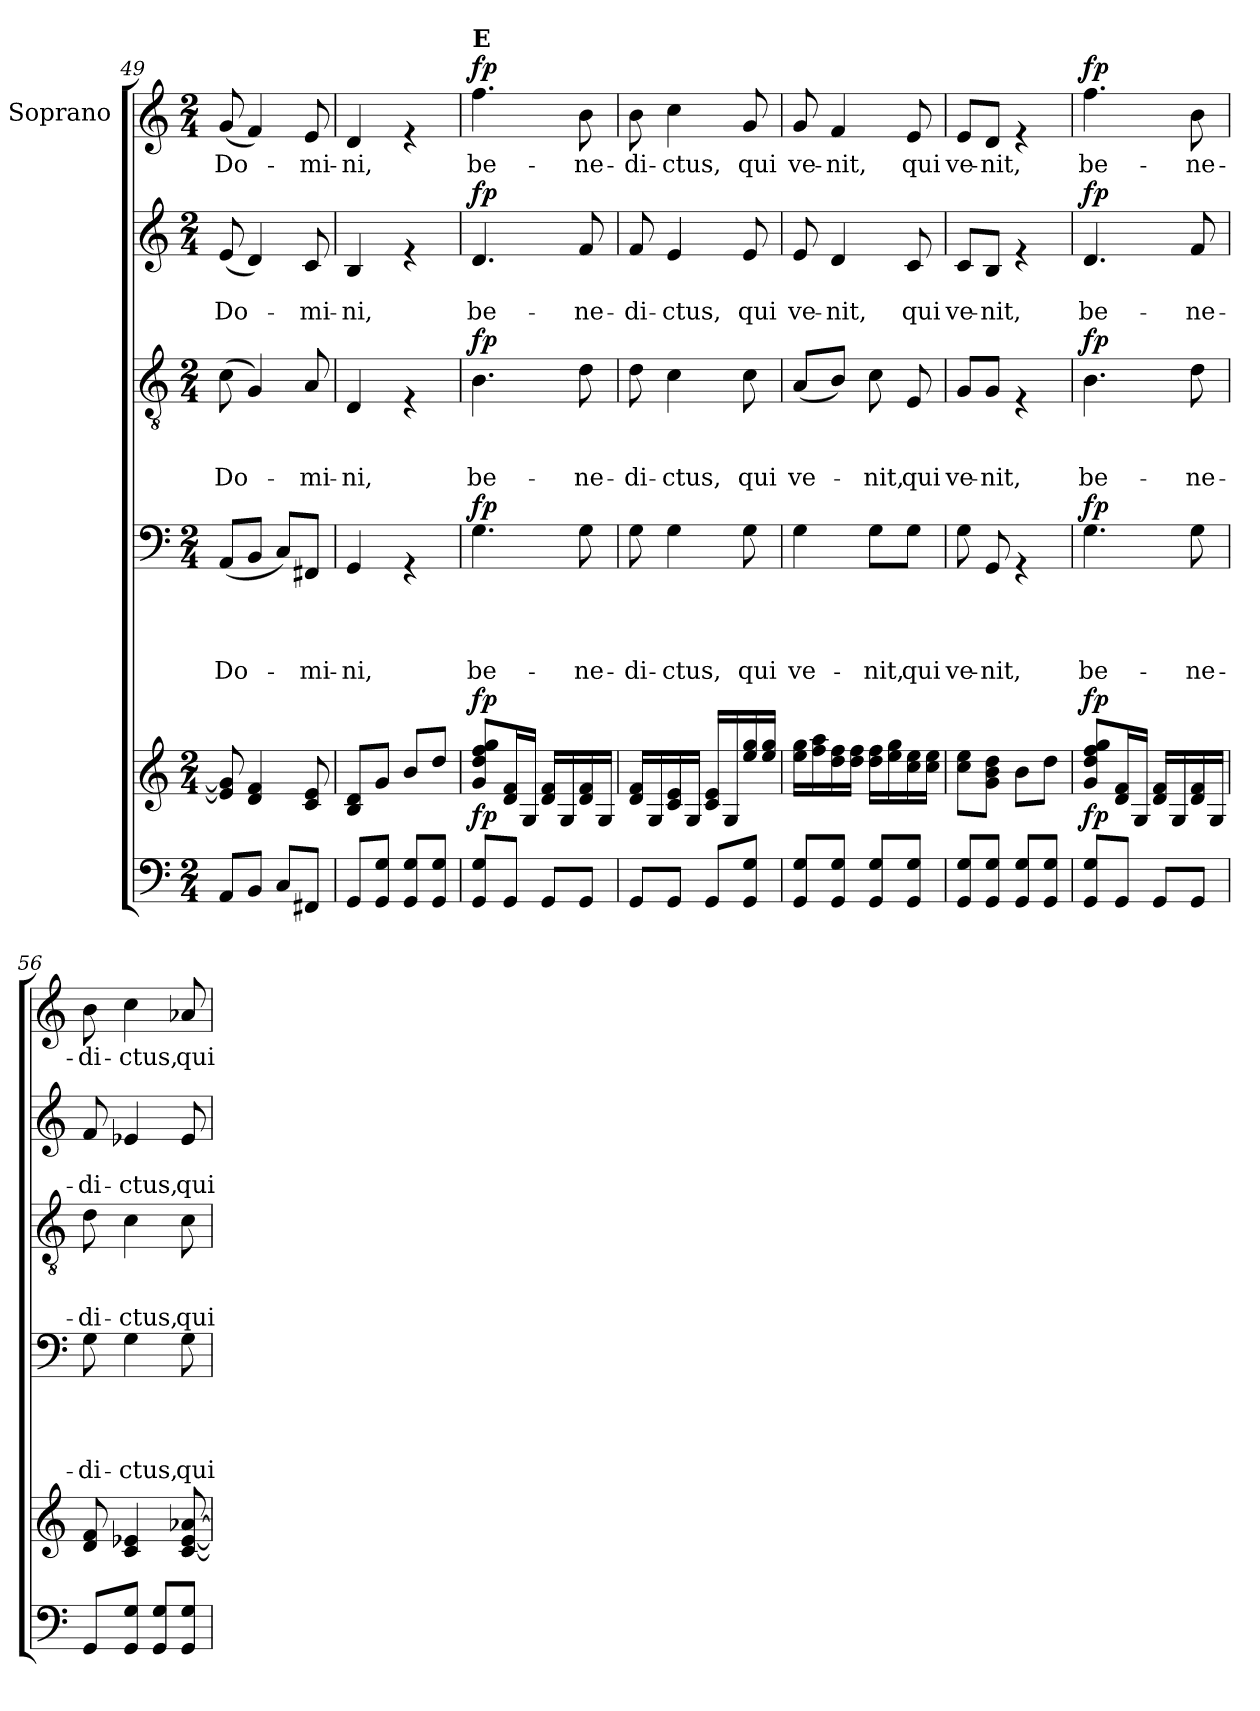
**kern	**dynam	**kern	**dynam	**kern	**text	**text	**text	**text	**dynam	**kern	**text	**text	**text	**dynam	**kern	**text	**text	**dynam	**kern	**text	**dynam
*part6	*part6	*part5	*part5	*part4	*part4	*part4	*part4	*part4	*part4	*part3	*part3	*part3	*part3	*part3	*part2	*part2	*part2	*part2	*part1	*part1	*part1
*staff6	*staff6	*staff5	*staff5	*staff4	*staff4	*staff4	*staff4	*staff4	*staff4	*staff3	*staff3	*staff3	*staff3	*staff3	*staff2	*staff2	*staff2	*staff2	*staff1	*staff1	*staff1
*	*	*	*	*	*	*	*	*	*	*	*	*	*	*	*	*	*	*	*I"Soprano	*	*
*clefF4	*	*clefG2	*	*clefF4	*	*	*	*	*	*clefGv2	*	*	*	*	*clefG2	*	*	*	*clefG2	*	*
*k[]	*	*k[]	*	*k[]	*	*	*	*	*	*k[]	*	*	*	*	*k[]	*	*	*	*k[]	*	*
*C:	*	*C:	*	*C:	*	*	*	*	*	*C:	*	*	*	*	*C:	*	*	*	*C:	*	*
*M2/4	*	*M2/4	*	*M2/4	*	*	*	*	*	*M2/4	*	*	*	*	*M2/4	*	*	*	*M2/4	*	*
=49	=49	=49	=49	=49	=49	=49	=49	=49	=49	=49	=49	=49	=49	=49	=49	=49	=49	=49	=49	=49	=49
!	!	!	!	!	!	!	!	!LO:LY:b	!	!	!	!	!LO:LY:b	!	!	!	!LO:LY:b	!	!	!LO:LY:b	!
8AA/L	.	8e/] 8g/]	.	(<8AA/L	.	.	.	Do-	.	(>8c\	.	.	Do-	.	(<8e/	.	Do-	.	(<8g/	Do-	.
8BB/J	.	4d/ 4f/	.	8BB/J	.	.	.	.	.	4G/)	.	.	.	.	4d/)	.	.	.	4f/)	.	.
8C/L	.	.	.	8C/L)	.	.	.	.	.	.	.	.	.	.	.	.	.	.	.	.	.
!	!	!	!	!	!	!	!	!LO:LY:b	!	!	!	!	!LO:LY:b	!	!	!	!LO:LY:b	!	!	!LO:LY:b	!
8FF#X/J	.	8c/ 8e/	.	8FF#X/J	.	.	.	-mi-	.	8A/	.	.	-mi-	.	8c/	.	-mi-	.	8e/	-mi-	.
!!LO:LB:g=z
=50	=50	=50	=50	=50	=50	=50	=50	=50	=50	=50	=50	=50	=50	=50	=50	=50	=50	=50	=50	=50	=50
!	!	!	!	!	!	!	!	!LO:LY:b	!	!	!	!	!LO:LY:b	!	!	!	!LO:LY:b	!	!	!LO:LY:b	!
8GG/L	.	8B/ 8d/L	.	4GG/	.	.	.	-ni,	.	4D/	.	.	-ni,	.	4B/	.	-ni,	.	4d/	-ni,	.
8GG/ 8G/J	.	8g/J	.	.	.	.	.	.	.	.	.	.	.	.	.	.	.	.	.	.	.
8GG/ 8G/L	.	8b/L	.	4rGG	.	.	.	.	.	4rE	.	.	.	.	4re	.	.	.	4re	.	.
8GG/ 8G/J	.	8dd/J	.	.	.	.	.	.	.	.	.	.	.	.	.	.	.	.	.	.	.
=51	=51	=51	=51	=51	=51	=51	=51	=51	=51	=51	=51	=51	=51	=51	=51	=51	=51	=51	=51	=51	=51
!	!	!	!	!	!	!	!	!	!	!	!	!	!	!	!	!	!	!	!LO:TX:a:B:t=E	!	!
!	!LO:DY:a	!	!LO:DY:a	!	!	!	!	!LO:LY:b	!LO:DY:a	!	!	!	!LO:LY:b	!LO:DY:a	!	!	!LO:LY:b	!LO:DY:a	!	!LO:LY:b	!LO:DY:a
8GG/ 8G/L	fp	8g/ 8dd/ 8ff/ 8gg/L	fp	4.G\	.	.	.	be-	fp	4.B\	.	.	be-	fp	4.d/	.	be-	fp	4.ff\	be-	fp
8GG/J	.	16d/ 16f/L	.	.	.	.	.	.	.	.	.	.	.	.	.	.	.	.	.	.	.
.	.	16G/JJ	.	.	.	.	.	.	.	.	.	.	.	.	.	.	.	.	.	.	.
8GG/L	.	16d/ 16f/LL	.	.	.	.	.	.	.	.	.	.	.	.	.	.	.	.	.	.	.
.	.	16G/	.	.	.	.	.	.	.	.	.	.	.	.	.	.	.	.	.	.	.
!	!	!	!	!	!	!	!	!LO:LY:b	!	!	!	!	!LO:LY:b	!	!	!	!LO:LY:b	!	!	!LO:LY:b	!
8GG/J	.	16d/ 16f/	.	8G\	.	.	.	-ne-	.	8d\	.	.	-ne-	.	8f/	.	-ne-	.	8b\	-ne-	.
.	.	16G/JJ	.	.	.	.	.	.	.	.	.	.	.	.	.	.	.	.	.	.	.
=52	=52	=52	=52	=52	=52	=52	=52	=52	=52	=52	=52	=52	=52	=52	=52	=52	=52	=52	=52	=52	=52
!	!	!	!	!	!	!	!	!LO:LY:b	!	!	!	!	!LO:LY:b	!	!	!	!LO:LY:b	!	!	!LO:LY:b	!
8GG/L	.	16d/ 16f/LL	.	8G\	.	.	.	-di-	.	8d\	.	.	-di-	.	8f/	.	-di-	.	8b\	-di-	.
.	.	16G/	.	.	.	.	.	.	.	.	.	.	.	.	.	.	.	.	.	.	.
!	!	!	!	!	!	!	!	!LO:LY:b	!	!	!	!	!LO:LY:b	!	!	!	!LO:LY:b	!	!	!LO:LY:b	!
8GG/J	.	16c/ 16e/	.	4G\	.	.	.	-ctus,	.	4c\	.	.	-ctus,	.	4e/	.	-ctus,	.	4cc\	-ctus,	.
.	.	16G/JJ	.	.	.	.	.	.	.	.	.	.	.	.	.	.	.	.	.	.	.
8GG/L	.	16c/ 16e/LL	.	.	.	.	.	.	.	.	.	.	.	.	.	.	.	.	.	.	.
.	.	16G/	.	.	.	.	.	.	.	.	.	.	.	.	.	.	.	.	.	.	.
!	!	!	!	!	!	!	!	!LO:LY:b	!	!	!	!	!LO:LY:b	!	!	!	!LO:LY:b	!	!	!LO:LY:b	!
8GG/ 8G/J	.	16ee/ 16gg/	.	8G\	.	.	.	qui	.	8c\	.	.	qui	.	8e/	.	qui	.	8g/	qui	.
.	.	16ee/ 16gg/JJ	.	.	.	.	.	.	.	.	.	.	.	.	.	.	.	.	.	.	.
=53	=53	=53	=53	=53	=53	=53	=53	=53	=53	=53	=53	=53	=53	=53	=53	=53	=53	=53	=53	=53	=53
!	!	!	!	!	!	!	!	!LO:LY:b	!	!	!	!	!LO:LY:b	!	!	!	!LO:LY:b	!	!	!LO:LY:b	!
8GG/ 8G/L	.	16ee\ 16gg\LL	.	4G\	.	.	.	ve-	.	(<8A/L	.	.	ve-	.	8e/	.	ve-	.	8g/	ve-	.
.	.	16ff\ 16aa\	.	.	.	.	.	.	.	.	.	.	.	.	.	.	.	.	.	.	.
!	!	!	!	!	!	!	!	!	!	!	!	!	!	!	!	!	!LO:LY:b	!	!	!LO:LY:b	!
8GG/ 8G/J	.	16dd\ 16ff\	.	.	.	.	.	.	.	8B/J)	.	.	.	.	4d/	.	-nit,	.	4f/	-nit,	.
.	.	16dd\ 16ff\JJ	.	.	.	.	.	.	.	.	.	.	.	.	.	.	.	.	.	.	.
!	!	!	!	!	!	!	!	!LO:LY:b	!	!	!	!	!LO:LY:b	!	!	!	!	!	!	!	!
8GG/ 8G/L	.	16dd\ 16ff\LL	.	8G\L	.	.	.	-nit,	.	8c\	.	.	-nit,	.	.	.	.	.	.	.	.
.	.	16ee\ 16gg\	.	.	.	.	.	.	.	.	.	.	.	.	.	.	.	.	.	.	.
!	!	!	!	!	!	!	!	!LO:LY:b	!	!	!	!	!LO:LY:b	!	!	!	!LO:LY:b	!	!	!LO:LY:b	!
8GG/ 8G/J	.	16cc\ 16ee\	.	8G\J	.	.	.	qui	.	8E/	.	.	qui	.	8c/	.	qui	.	8e/	qui	.
.	.	16cc\ 16ee\JJ	.	.	.	.	.	.	.	.	.	.	.	.	.	.	.	.	.	.	.
=54	=54	=54	=54	=54	=54	=54	=54	=54	=54	=54	=54	=54	=54	=54	=54	=54	=54	=54	=54	=54	=54
!	!	!	!	!	!	!	!	!LO:LY:b	!	!	!	!	!LO:LY:b	!	!	!	!LO:LY:b	!	!	!LO:LY:b	!
8GG/ 8G/L	.	8cc\ 8ee\L	.	8G\	.	.	.	ve-	.	8G/L	.	.	ve-	.	8c/L	.	ve-	.	8e/L	ve-	.
!	!	!	!	!	!	!	!	!LO:LY:b	!	!	!	!	!LO:LY:b	!	!	!	!LO:LY:b	!	!	!LO:LY:b	!
8GG/ 8G/J	.	8g\ 8b\ 8dd\J	.	8GG/	.	.	.	-nit,	.	8G/J	.	.	-nit,	.	8B/J	.	-nit,	.	8d/J	-nit,	.
8GG/ 8G/L	.	8b\L	.	4rGG	.	.	.	.	.	4rE	.	.	.	.	4re	.	.	.	4re	.	.
8GG/ 8G/J	.	8dd\J	.	.	.	.	.	.	.	.	.	.	.	.	.	.	.	.	.	.	.
=55	=55	=55	=55	=55	=55	=55	=55	=55	=55	=55	=55	=55	=55	=55	=55	=55	=55	=55	=55	=55	=55
!	!LO:DY:a	!	!LO:DY:a	!	!	!	!	!LO:LY:b	!LO:DY:a	!	!	!	!LO:LY:b	!LO:DY:a	!	!	!LO:LY:b	!LO:DY:a	!	!LO:LY:b	!LO:DY:a
8GG/ 8G/L	fp	8g/ 8dd/ 8ff/ 8gg/L	fp	4.G\	.	.	.	be-	fp	4.B\	.	.	be-	fp	4.d/	.	be-	fp	4.ff\	be-	fp
8GG/J	.	16d/ 16f/L	.	.	.	.	.	.	.	.	.	.	.	.	.	.	.	.	.	.	.
.	.	16G/JJ	.	.	.	.	.	.	.	.	.	.	.	.	.	.	.	.	.	.	.
8GG/L	.	16d/ 16f/LL	.	.	.	.	.	.	.	.	.	.	.	.	.	.	.	.	.	.	.
.	.	16G/	.	.	.	.	.	.	.	.	.	.	.	.	.	.	.	.	.	.	.
!	!	!	!	!	!	!	!	!LO:LY:b	!	!	!	!	!LO:LY:b	!	!	!	!LO:LY:b	!	!	!LO:LY:b	!
8GG/J	.	16d/ 16f/	.	8G\	.	.	.	-ne-	.	8d\	.	.	-ne-	.	8f/	.	-ne-	.	8b\	-ne-	.
.	.	16G/JJ	.	.	.	.	.	.	.	.	.	.	.	.	.	.	.	.	.	.	.
=56	=56	=56	=56	=56	=56	=56	=56	=56	=56	=56	=56	=56	=56	=56	=56	=56	=56	=56	=56	=56	=56
!	!	!	!	!	!	!	!	!LO:LY:b	!	!	!	!	!LO:LY:b	!	!	!	!LO:LY:b	!	!	!LO:LY:b	!
8GG/L	.	8d/ 8f/	.	8G\	.	.	.	-di-	.	8d\	.	.	-di-	.	8f/	.	-di-	.	8b\	-di-	.
!	!	!	!	!	!	!	!	!LO:LY:b	!	!	!	!	!LO:LY:b	!	!	!	!LO:LY:b	!	!	!LO:LY:b	!
8GG/ 8G/J	.	4c/ 4e-X/	.	4G\	.	.	.	-ctus,	.	4c\	.	.	-ctus,	.	4e-X/	.	-ctus,	.	4cc\	-ctus,	.
8GG/ 8G/L	.	.	.	.	.	.	.	.	.	.	.	.	.	.	.	.	.	.	.	.	.
!	!	!	!	!	!	!	!	!LO:LY:b	!	!	!	!	!LO:LY:b	!	!	!	!LO:LY:b	!	!	!LO:LY:b	!
8GG/ 8G/J	.	[<8c/ [<8e-/ [<8a-X/	.	8G\	.	.	.	qui	.	8c\	.	.	qui	.	8e-/	.	qui	.	8a-X/	qui	.
=	=	=	=	=	=	=	=	=	=	=	=	=	=	=	=	=	=	=	=	=	=
*-	*-	*-	*-	*-	*-	*-	*-	*-	*-	*-	*-	*-	*-	*-	*-	*-	*-	*-	*-	*-	*-
